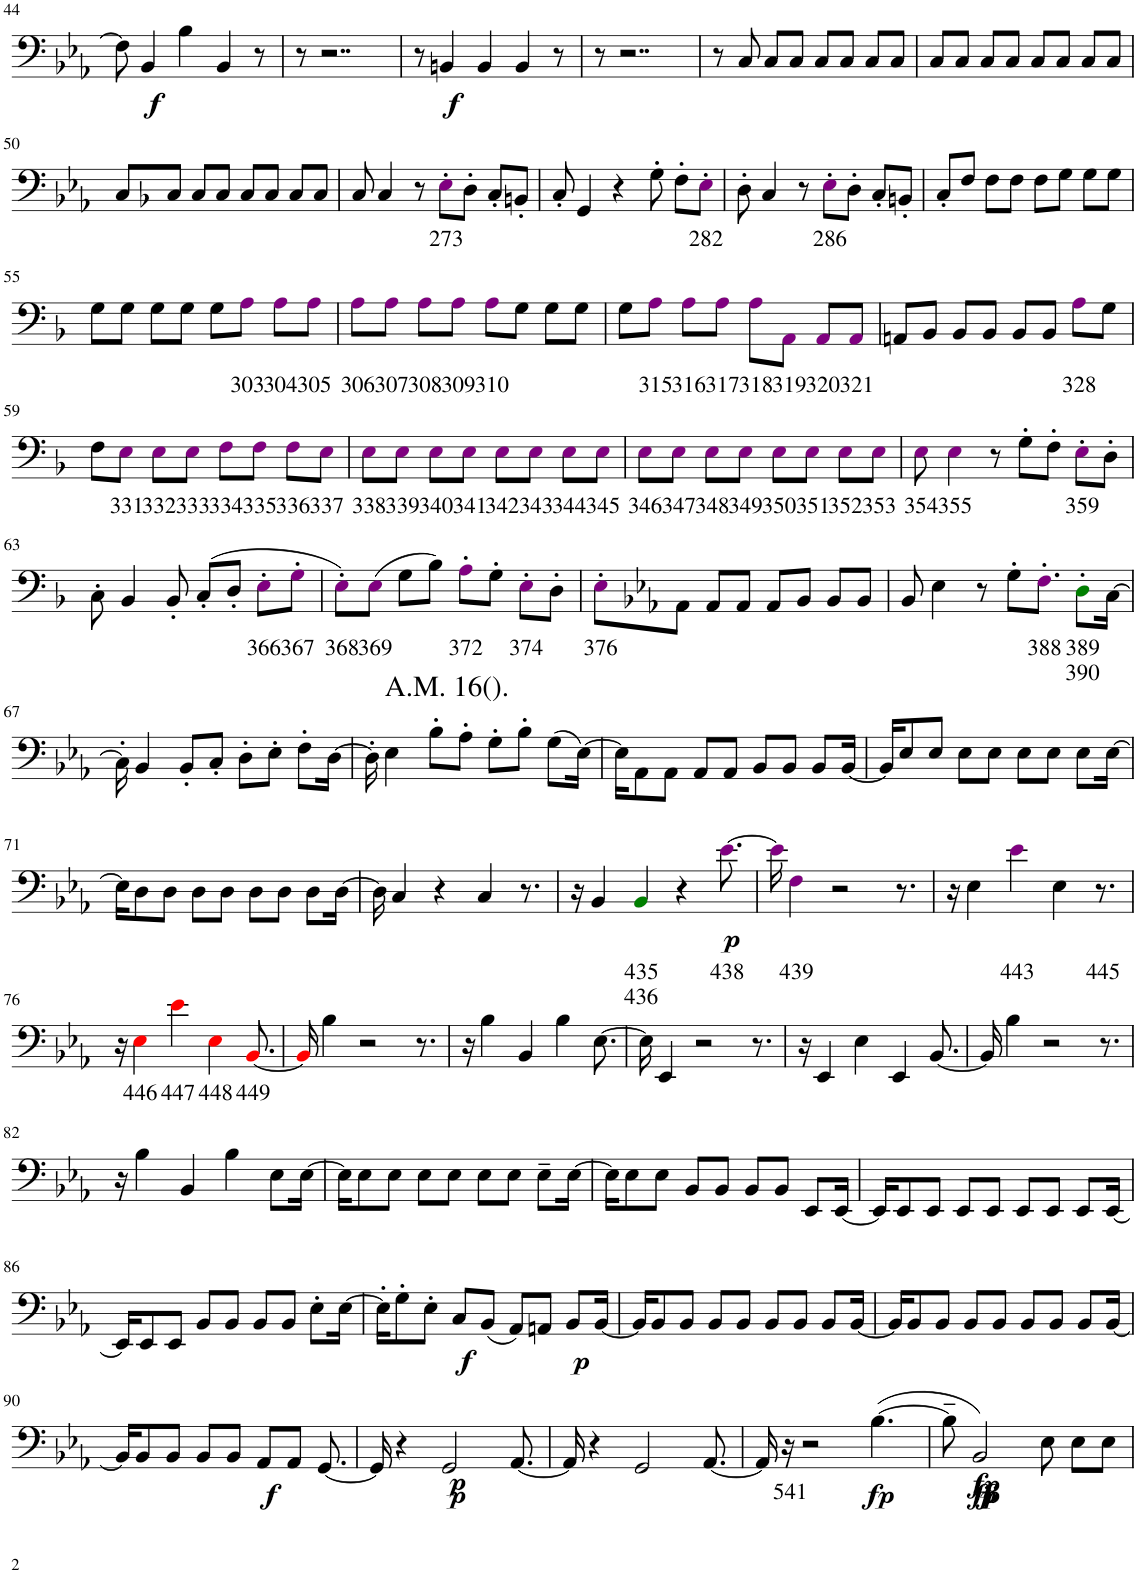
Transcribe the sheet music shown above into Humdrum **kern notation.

**kern	**text	**text	**dynam
*part1	*part1	*part1	*part1
*staff1	*staff1	*staff1	*staff1
*I"Piano	*	*	*
*I'Pno	*	*	*
!!LO:PB:g=z
*clefF4	*	*	*
*k[b-]	*	*	*
*M4/4	*	*	*
*met(c)	*	*	*
=44	=44	=44	=44
8F\]	.	.	.
!	!	!	!LO:DY:b
4BB-/	.	.	f
4B-\	.	.	.
4BB-/	.	.	.
8r	.	.	.
=45	=45	=45	=45
8r	.	.	.
2..r	.	.	.
=46	=46	=46	=46
8r	.	.	.
!	!	!	!LO:DY:b
4BBn/	.	.	f
4BB/	.	.	.
4BB/	.	.	.
8r	.	.	.
=47	=47	=47	=47
8r	.	.	.
2..r	.	.	.
=48	=48	=48	=48
8r	.	.	.
8C/	.	.	.
8C/L	.	.	.
8C/J	.	.	.
8C/L	.	.	.
8C/J	.	.	.
8C/L	.	.	.
8C/J	.	.	.
=49	=49	=49	=49
8C/L	.	.	.
8C/J	.	.	.
8C/L	.	.	.
8C/J	.	.	.
8C/L	.	.	.
8C/J	.	.	.
8C/L	.	.	.
8C/J	.	.	.
!!LO:LB:g=z
=50	=50	=50	=50
8C/L	.	.	.
8C/J	.	.	.
8C/L	.	.	.
8C/J	.	.	.
8C/L	.	.	.
8C/J	.	.	.
8C/L	.	.	.
8C/J	.	.	.
=51	=51	=51	=51
8C/	.	.	.
4C/	.	.	.
8r	.	.	.
!	!LO:LY:b	!	!
8E'i\L	273	.	.
8D'\J	.	.	.
8C'/L	.	.	.
8BBn'/J	.	.	.
=52	=52	=52	=52
8C'/	.	.	.
4GG/	.	.	.
4r	.	.	.
8G'\	.	.	.
8F'\L	.	.	.
!	!LO:LY:b	!	!
8E'i\J	282	.	.
=53	=53	=53	=53
8D'\	.	.	.
4C/	.	.	.
8r	.	.	.
!	!LO:LY:b	!	!
8E'i\L	286	.	.
8D'\J	.	.	.
8C'/L	.	.	.
8BBn'/J	.	.	.
=54	=54	=54	=54
8C'/L	.	.	.
8F/J	.	.	.
8F\L	.	.	.
8F\J	.	.	.
8F\L	.	.	.
8G\J	.	.	.
8G\L	.	.	.
8G\J	.	.	.
!!LO:LB:g=z
=55	=55	=55	=55
8G\L	.	.	.
8G\J	.	.	.
8G\L	.	.	.
8G\J	.	.	.
8G\L	.	.	.
!	!LO:LY:b	!	!
8Ai\J	303	.	.
!	!LO:LY:b	!	!
8Ai\L	304	.	.
!	!LO:LY:b	!	!
8Ai\J	305	.	.
=56	=56	=56	=56
!	!LO:LY:b	!	!
8Ai\L	306	.	.
!	!LO:LY:b	!	!
8Ai\J	307	.	.
!	!LO:LY:b	!	!
8Ai\L	308	.	.
!	!LO:LY:b	!	!
8Ai\J	309	.	.
!	!LO:LY:b	!	!
8Ai\L	310	.	.
8G\J	.	.	.
8G\L	.	.	.
8G\J	.	.	.
=57	=57	=57	=57
8G\L	.	.	.
!	!LO:LY:b	!	!
8Ai\J	315	.	.
!	!LO:LY:b	!	!
8Ai\L	316	.	.
!	!LO:LY:b	!	!
8Ai\J	317	.	.
!	!LO:LY:b	!	!
8Ai\L	318	.	.
!	!LO:LY:b	!	!
8AAi\J	319	.	.
!	!LO:LY:b	!	!
8AAi/L	320	.	.
!	!LO:LY:b	!	!
8AAi/J	321	.	.
=58	=58	=58	=58
8AAn/L	.	.	.
8BB-/J	.	.	.
8BB-/L	.	.	.
8BB-/J	.	.	.
8BB-/L	.	.	.
8BB-/J	.	.	.
!	!LO:LY:b	!	!
8Ai\L	328	.	.
8G\J	.	.	.
!!LO:LB:g=z
=59	=59	=59	=59
8F\L	.	.	.
!	!LO:LY:b	!	!
8Ei\J	331	.	.
!	!LO:LY:b	!	!
8Ei\L	332	.	.
!	!LO:LY:b	!	!
8Ei\J	333	.	.
!	!LO:LY:b	!	!
8Fi\L	334	.	.
!	!LO:LY:b	!	!
8Fi\J	335	.	.
!	!LO:LY:b	!	!
8Fi\L	336	.	.
!	!LO:LY:b	!	!
8Ei\J	337	.	.
=60	=60	=60	=60
!	!LO:LY:b	!	!
8Ei\L	338	.	.
!	!LO:LY:b	!	!
8Ei\J	339	.	.
!	!LO:LY:b	!	!
8Ei\L	340	.	.
!	!LO:LY:b	!	!
8Ei\J	341	.	.
!	!LO:LY:b	!	!
8Ei\L	342	.	.
!	!LO:LY:b	!	!
8Ei\J	343	.	.
!	!LO:LY:b	!	!
8Ei\L	344	.	.
!	!LO:LY:b	!	!
8Ei\J	345	.	.
=61	=61	=61	=61
!	!LO:LY:b	!	!
8Ei\L	346	.	.
!	!LO:LY:b	!	!
8Ei\J	347	.	.
!	!LO:LY:b	!	!
8Ei\L	348	.	.
!	!LO:LY:b	!	!
8Ei\J	349	.	.
!	!LO:LY:b	!	!
8Ei\L	350	.	.
!	!LO:LY:b	!	!
8Ei\J	351	.	.
!	!LO:LY:b	!	!
8Ei\L	352	.	.
!	!LO:LY:b	!	!
8Ei\J	353	.	.
=62	=62	=62	=62
!	!LO:LY:b	!	!
8Ei\	354	.	.
!	!LO:LY:b	!	!
4Ei\	355	.	.
8r	.	.	.
8G'\L	.	.	.
8F'\J	.	.	.
!	!LO:LY:b	!	!
8E'i\L	359	.	.
8D'\J	.	.	.
!!LO:LB:g=z
=63	=63	=63	=63
8C'\	.	.	.
4BB-/	.	.	.
8BB-'/	.	.	.
(8C'/L	.	.	.
8D'/J	.	.	.
!	!LO:LY:b	!	!
8E'i\L	366	.	.
!	!LO:LY:b	!	!
8G'i\J	367	.	.
=64	=64	=64	=64
!	!LO:LY:b	!	!
8E'i\L)	368	.	.
!	!LO:LY:b	!	!
(8Ei\J	369	.	.
8G\L	.	.	.
8B-\J)	.	.	.
!	!LO:LY:b	!	!
8A'i\L	372	.	.
8G'\J	.	.	.
!	!LO:LY:b	!	!
8E'i\L	374	.	.
8D'\J	.	.	.
=65	=65	=65	=65
!	!LO:LY:b	!	!
8E'i\L	376	.	.
8AA-\J	.	.	.
8AA-/L	.	.	.
8AA-/J	.	.	.
8AA-/L	.	.	.
8BB-/J	.	.	.
8BB-/L	.	.	.
8BB-/J	.	.	.
=66	=66	=66	=66
8BB-/	.	.	.
4E-\	.	.	.
8r	.	.	.
8G'\L	.	.	.
!	!LO:LY:b	!	!
8.F'i\J	388	.	.
!	!LO:LY:b	!LO:LY:b	!
8D'j\L	389	390	.
[16C\Jk	.	.	.
!!LO:LB:g=z
=67	=67	=67	=67
16C'\]	.	.	.
4BB-/	.	.	.
8BB-'/L	.	.	.
8C'/J	.	.	.
8D'\L	.	.	.
8E-'\J	.	.	.
8F'\L	.	.	.
[16D\Jk	.	.	.
=68	=68	=68	=68
16D'\]	.	.	.
!LO:TX:a:t=A.M. 16().	!	!	!
4E-\	.	.	.
8B-'\L	.	.	.
8A-'\J	.	.	.
8G'\L	.	.	.
8B-'\J	.	.	.
(8G\L	.	.	.
[16E-\Jk)	.	.	.
=69	=69	=69	=69
16E-\KL]	.	.	.
8AA-\	.	.	.
8AA-\J	.	.	.
8AA-/L	.	.	.
8AA-/J	.	.	.
8BB-/L	.	.	.
8BB-/J	.	.	.
8BB-/L	.	.	.
[16BB-/Jk	.	.	.
=70	=70	=70	=70
16BB-/KL]	.	.	.
8E-/	.	.	.
8E-/J	.	.	.
8E-\L	.	.	.
8E-\J	.	.	.
8E-\L	.	.	.
8E-\J	.	.	.
8E-\L	.	.	.
[16E-\Jk	.	.	.
!!LO:LB:g=z
=71	=71	=71	=71
16E-\KL]	.	.	.
8D\	.	.	.
8D\J	.	.	.
8D\L	.	.	.
8D\J	.	.	.
8D\L	.	.	.
8D\J	.	.	.
8D\L	.	.	.
[16D\Jk	.	.	.
=72	=72	=72	=72
16D\]	.	.	.
4C/	.	.	.
4r	.	.	.
4C/	.	.	.
8.r	.	.	.
=73	=73	=73	=73
16r	.	.	.
4BB-/	.	.	.
!	!LO:LY:b	!LO:LY:b	!
4BB-j/	435	436	.
4r	.	.	.
!	!LO:LY:b	!	!LO:DY:b
[8.e-i\	438	.	p
=74	=74	=74	=74
16e-i\]	.	.	.
!	!LO:LY:b	!	!
4Fi\	439	.	.
2r	.	.	.
8.r	.	.	.
=75	=75	=75	=75
16r	.	.	.
4E-\	.	.	.
!	!LO:LY:b	!	!
4e-i\	443	.	.
4E-\	.	.	.
!	!LO:LY:b	!	!
8.r	445	.	.
!!LO:LB:g=z
=76	=76	=76	=76
16r	.	.	.
!	!LO:LY:b	!	!
4E-Z\	446	.	.
!	!LO:LY:b	!	!
4e-Z\	447	.	.
!	!LO:LY:b	!	!
4E-Z\	448	.	.
!	!LO:LY:b	!	!
[8.BB-Z/	449	.	.
=77	=77	=77	=77
16BB-Z/]	.	.	.
4B-\	.	.	.
2r	.	.	.
8.r	.	.	.
=78	=78	=78	=78
16r	.	.	.
4B-\	.	.	.
4BB-/	.	.	.
4B-\	.	.	.
[8.E-\	.	.	.
=79	=79	=79	=79
16E-\]	.	.	.
4EE-/	.	.	.
2r	.	.	.
8.r	.	.	.
=80	=80	=80	=80
16r	.	.	.
4EE-/	.	.	.
4E-\	.	.	.
4EE-/	.	.	.
[8.BB-/	.	.	.
=81	=81	=81	=81
16BB-/]	.	.	.
4B-\	.	.	.
2r	.	.	.
8.r	.	.	.
!!LO:LB:g=z
=82	=82	=82	=82
16r	.	.	.
4B-\	.	.	.
4BB-/	.	.	.
4B-\	.	.	.
8E-\L	.	.	.
[16E-\Jk	.	.	.
=83	=83	=83	=83
16E-\KL]	.	.	.
8E-\	.	.	.
8E-\J	.	.	.
8E-\L	.	.	.
8E-\J	.	.	.
8E-\L	.	.	.
8E-\J	.	.	.
8E-~\L	.	.	.
[16E-\Jk	.	.	.
=84	=84	=84	=84
16E-\KL]	.	.	.
8E-\	.	.	.
8E-\J	.	.	.
8BB-/L	.	.	.
8BB-/J	.	.	.
8BB-/L	.	.	.
8BB-/J	.	.	.
8EE-/L	.	.	.
[16EE-/Jk	.	.	.
=85	=85	=85	=85
16EE-/KL]	.	.	.
8EE-/	.	.	.
8EE-/J	.	.	.
8EE-/L	.	.	.
8EE-/J	.	.	.
8EE-/L	.	.	.
8EE-/J	.	.	.
8EE-/L	.	.	.
[16EE-/Jk	.	.	.
!!LO:LB:g=z
=86	=86	=86	=86
16EE-/KL]	.	.	.
8EE-/	.	.	.
8EE-/J	.	.	.
8BB-/L	.	.	.
8BB-/J	.	.	.
8BB-/L	.	.	.
8BB-/J	.	.	.
8E-'\L	.	.	.
[16E-\Jk	.	.	.
=87	=87	=87	=87
16E-'\KL]	.	.	.
8G'\	.	.	.
8E-'\J	.	.	.
!	!	!	!LO:DY:b
8C/L	.	.	f
(8BB-/J	.	.	.
8AA-/L)	.	.	.
8AAn/J	.	.	.
!	!	!	!LO:DY:b
8BB-/L	.	.	p
[16BB-/Jk	.	.	.
=88	=88	=88	=88
16BB-/KL]	.	.	.
8BB-/	.	.	.
8BB-/J	.	.	.
8BB-/L	.	.	.
8BB-/J	.	.	.
8BB-/L	.	.	.
8BB-/J	.	.	.
8BB-/L	.	.	.
[16BB-/Jk	.	.	.
=89	=89	=89	=89
16BB-/KL]	.	.	.
8BB-/	.	.	.
8BB-/J	.	.	.
8BB-/L	.	.	.
8BB-/J	.	.	.
8BB-/L	.	.	.
8BB-/J	.	.	.
8BB-/L	.	.	.
[16BB-/Jk	.	.	.
!!LO:LB:g=z
=90	=90	=90	=90
16BB-/KL]	.	.	.
8BB-/	.	.	.
8BB-/J	.	.	.
8BB-/L	.	.	.
8BB-/J	.	.	.
!	!	!	!LO:DY:b
8AA-/L	.	.	f
8AA-/J	.	.	.
[8.GG/	.	.	.
=91	=91	=91	=91
16GG/]	.	.	.
4r	.	.	.
!	!	!	!LO:DY:b
!	!	!	!LO:DY:n=1:b
2GG/	.	.	p p
[8.AA-/	.	.	.
=92	=92	=92	=92
16AA-/]	.	.	.
4r	.	.	.
2GG/	.	.	.
[8.AA-/	.	.	.
=93	=93	=93	=93
16AA-/]	.	.	.
!	!LO:LY:b	!	!
16r	541	.	.
2r	.	.	.
!	!	!	!LO:DY:b
([4.B-\	.	.	fp
=94	=94	=94	=94
8B-~\]	.	.	.
!	!	!	!LO:DY:b
!	!	!	!LO:DY:n=1:b
!	!	!	!LO:DY:n=2:b
!	!	!	!LO:DY:n=3:b
2BB-/)	.	.	fp f fp p
8E-\	.	.	.
8E-\L	.	.	.
8E-\J	.	.	.
=	=	=	=
*-	*-	*-	*-
